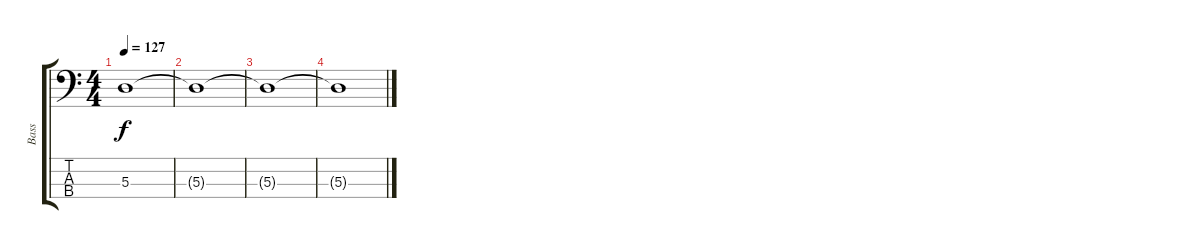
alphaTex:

\track ("Bass" "Bass") {instrument electricbassfinger}
\staff {score tabs}
\tuning (G2 D2 A1 E1) {hide}
\ts (4 4)
\tempo 127
\clef f4
\ks c
5.3.1{dy f} |
5.3{t}.1 |
5.3{t}.1{volume 0} |
5.3{t}.1
